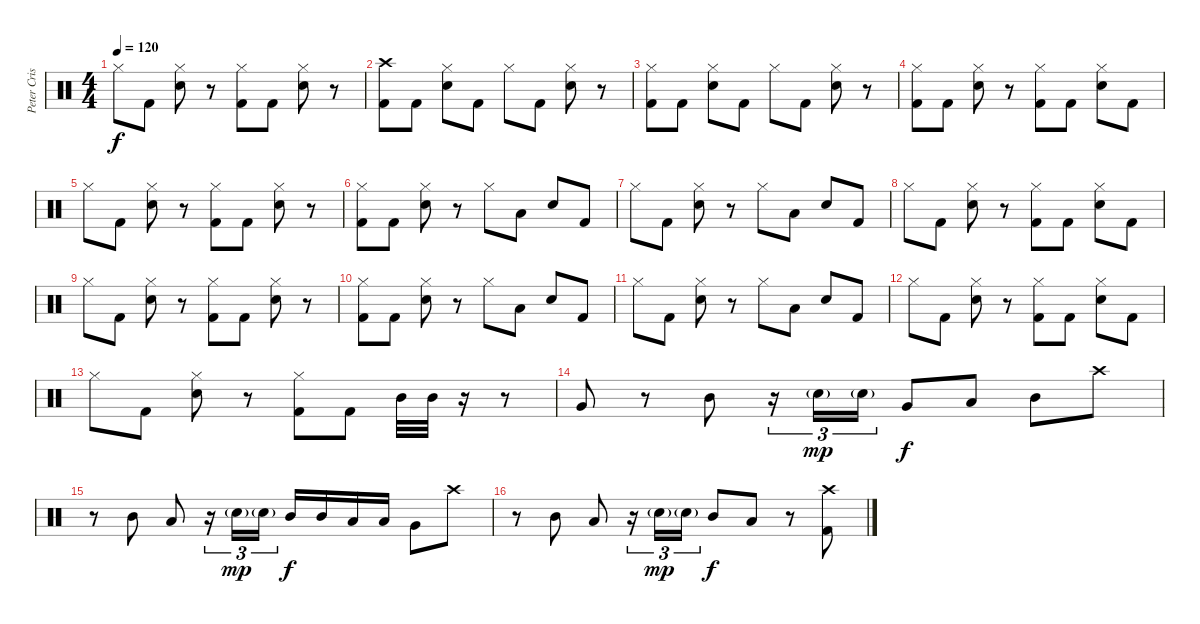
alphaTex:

\track ("Peter Criss" "Peter Cris") {instrument percussion}
\staff {score}
\articulation defaults
\ts (4 4)
\tempo 120
\clef neutral
\ks c "Hi-Hat (closed)".8{dy f} "Kick (hit) 2".8
("Hi-Hat (closed)" "Electric Snare (hit)").8 r.8 ("Hi-Hat (closed)" "Kick (hit) 2").8 "Kick (hit) 2".8 ("Hi-Hat (closed)" "Electric Snare (hit)").8 r.8 |
("Crash high (hit)" "Kick (hit) 2").8 "Kick (hit) 2".8 ("Hi-Hat (closed)" "Electric Snare (hit)").8 "Kick (hit) 2".8 "Hi-Hat (closed)".8 "Kick (hit) 2".8 ("Hi-Hat (closed)" "Electric Snare (hit)").8 r.8 |
("Hi-Hat (closed)" "Kick (hit) 2").8 "Kick (hit) 2".8 ("Hi-Hat (closed)" "Electric Snare (hit)").8 "Kick (hit) 2".8 "Hi-Hat (closed)".8 "Kick (hit) 2".8 ("Hi-Hat (closed)" "Electric Snare (hit)").8 r.8 |
("Hi-Hat (closed)" "Kick (hit) 2").8 "Kick (hit) 2".8 ("Hi-Hat (closed)" "Electric Snare (hit)").8 r.8 ("Hi-Hat (closed)" "Kick (hit) 2").8 "Kick (hit) 2".8 ("Hi-Hat (closed)" "Electric Snare (hit)").8 "Kick (hit) 2".8 |
"Hi-Hat (closed)".8 "Kick (hit) 2".8 ("Hi-Hat (closed)" "Electric Snare (hit)").8 r.8 ("Hi-Hat (closed)" "Kick (hit) 2").8 "Kick (hit) 2".8 ("Hi-Hat (closed)" "Electric Snare (hit)").8 r.8 |
("Hi-Hat (closed)" "Kick (hit) 2").8 "Kick (hit) 2".8 ("Hi-Hat (closed)" "Electric Snare (hit)").8 r.8 "Hi-Hat (closed)".8 "Low Tom (hit)".8 "Electric Snare (hit)".8 "Kick (hit) 2".8 |
"Hi-Hat (closed)".8 "Kick (hit) 2".8 ("Hi-Hat (closed)" "Electric Snare (hit)").8 r.8 "Hi-Hat (closed)".8 "Low Tom (hit)".8 "Electric Snare (hit)".8 "Kick (hit) 2".8 |
"Hi-Hat (closed)".8 "Kick (hit) 2".8 ("Hi-Hat (closed)" "Electric Snare (hit)").8 r.8 ("Hi-Hat (closed)" "Kick (hit) 2").8 "Kick (hit) 2".8 ("Hi-Hat (closed)" "Electric Snare (hit)").8 "Kick (hit) 2".8 |
"Hi-Hat (closed)".8 "Kick (hit) 2".8 ("Hi-Hat (closed)" "Electric Snare (hit)").8 r.8 ("Hi-Hat (closed)" "Kick (hit) 2").8 "Kick (hit) 2".8 ("Hi-Hat (closed)" "Electric Snare (hit)").8 r.8 |
("Hi-Hat (closed)" "Kick (hit) 2").8 "Kick (hit) 2".8 ("Hi-Hat (closed)" "Electric Snare (hit)").8 r.8 "Hi-Hat (closed)".8 "Low Tom (hit)".8 "Electric Snare (hit)".8 "Kick (hit) 2".8 |
"Hi-Hat (closed)".8 "Kick (hit) 2".8 ("Hi-Hat (closed)" "Electric Snare (hit)").8 r.8 "Hi-Hat (closed)".8 "Low Tom (hit)".8 "Electric Snare (hit)".8 "Kick (hit) 2".8 |
"Hi-Hat (closed)".8 "Kick (hit) 2".8 ("Hi-Hat (closed)" "Electric Snare (hit)").8 r.8 ("Hi-Hat (closed)" "Kick (hit) 2").8 "Kick (hit) 2".8 ("Hi-Hat (closed)" "Electric Snare (hit)").8 "Kick (hit) 2".8 |
"Hi-Hat (closed)".8 "Kick (hit) 2".8 ("Hi-Hat (closed)" "Electric Snare (hit)").8 r.8 ("Hi-Hat (closed)" "Kick (hit) 2").8 "Kick (hit) 2".8 "Mid Tom (hit)".32 "Mid Tom (hit)".32 r.16 r.8 |
"Very Low Tom (hit)".8 r.8 "Mid Tom (hit)".8 r.16{tu (3 2)} "Electric Snare (hit)"{g}.16{tu (3 2) dy mp} "Electric Snare (hit)"{g}.16{tu (3 2)} "Very Low Tom (hit)".8{dy f} "Low Tom (hit)".8 "Mid Tom (hit)".8 "Crash high (hit)".8 |
r.8 "Mid Tom (hit)".8 "Low Tom (hit)".8 r.16{tu (3 2)} "Electric Snare (hit)"{g}.16{tu (3 2) dy mp} "Electric Snare (hit)"{g}.16{tu (3 2)} "Mid Tom (hit)".16{dy f} "Mid Tom (hit)".16 "Low Tom (hit)".16 "Low Tom (hit)".16 "Very Low Tom (hit)".8 "Crash high (hit)".8 |
r.8 "Mid Tom (hit)".8 "Low Tom (hit)".8 r.16{tu (3 2)} "Electric Snare (hit)"{g}.16{tu (3 2) dy mp} "Electric Snare (hit)"{g}.16{tu (3 2)} "Mid Tom (hit)".8{dy f} "Low Tom (hit)".8 r.8 ("Crash high (hit)" "Kick (hit) 2").8
